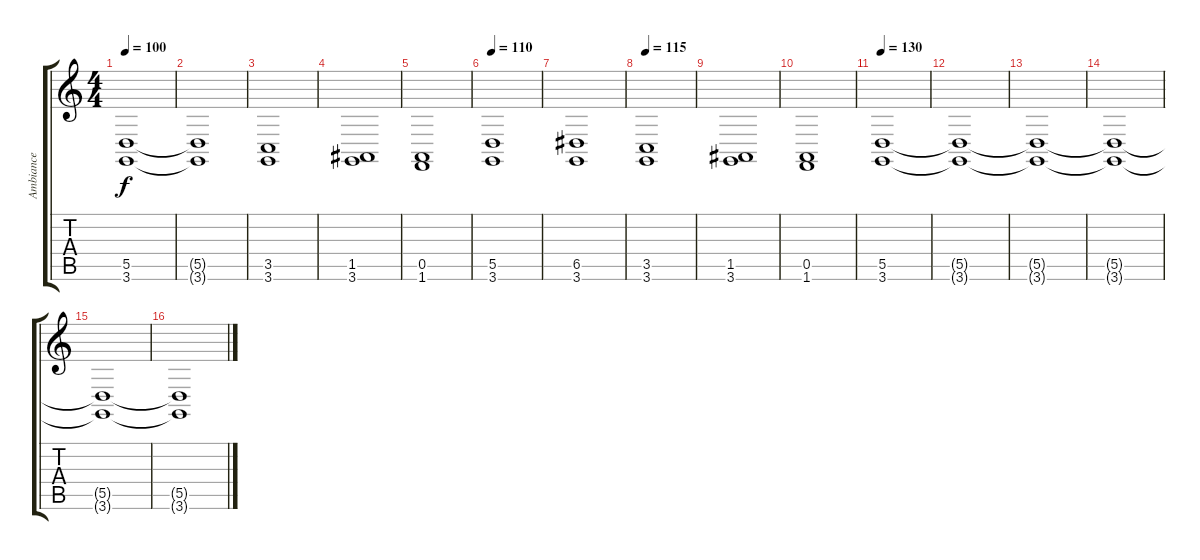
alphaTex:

\track ("Ambiance" "Ambiance") {instrument pad2warm}
\staff {score tabs}
\tuning (E4 B3 G3 D3 A2 E2) {hide}
\ts (4 4)
\tempo 100
\clef g2
\ks c
(5.5 3.6).1{dy f} |
(5.5{t} 3.6{t}).1 |
(3.5 3.6).1 |
(1.5 3.6).1 |
(0.5 1.6).1 |
\tempo 110
(5.5 3.6).1 |
(6.5 3.6).1 |
\tempo 115
(3.5 3.6).1 |
(1.5 3.6).1 |
(0.5 1.6).1 |
\tempo 130
(5.5 3.6).1 |
(5.5{t} 3.6{t}).1 |
(5.5{t} 3.6{t}).1 |
(5.5{t} 3.6{t}).1 |
(5.5{t} 3.6{t}).1 |
(5.5{t} 3.6{t}).1
